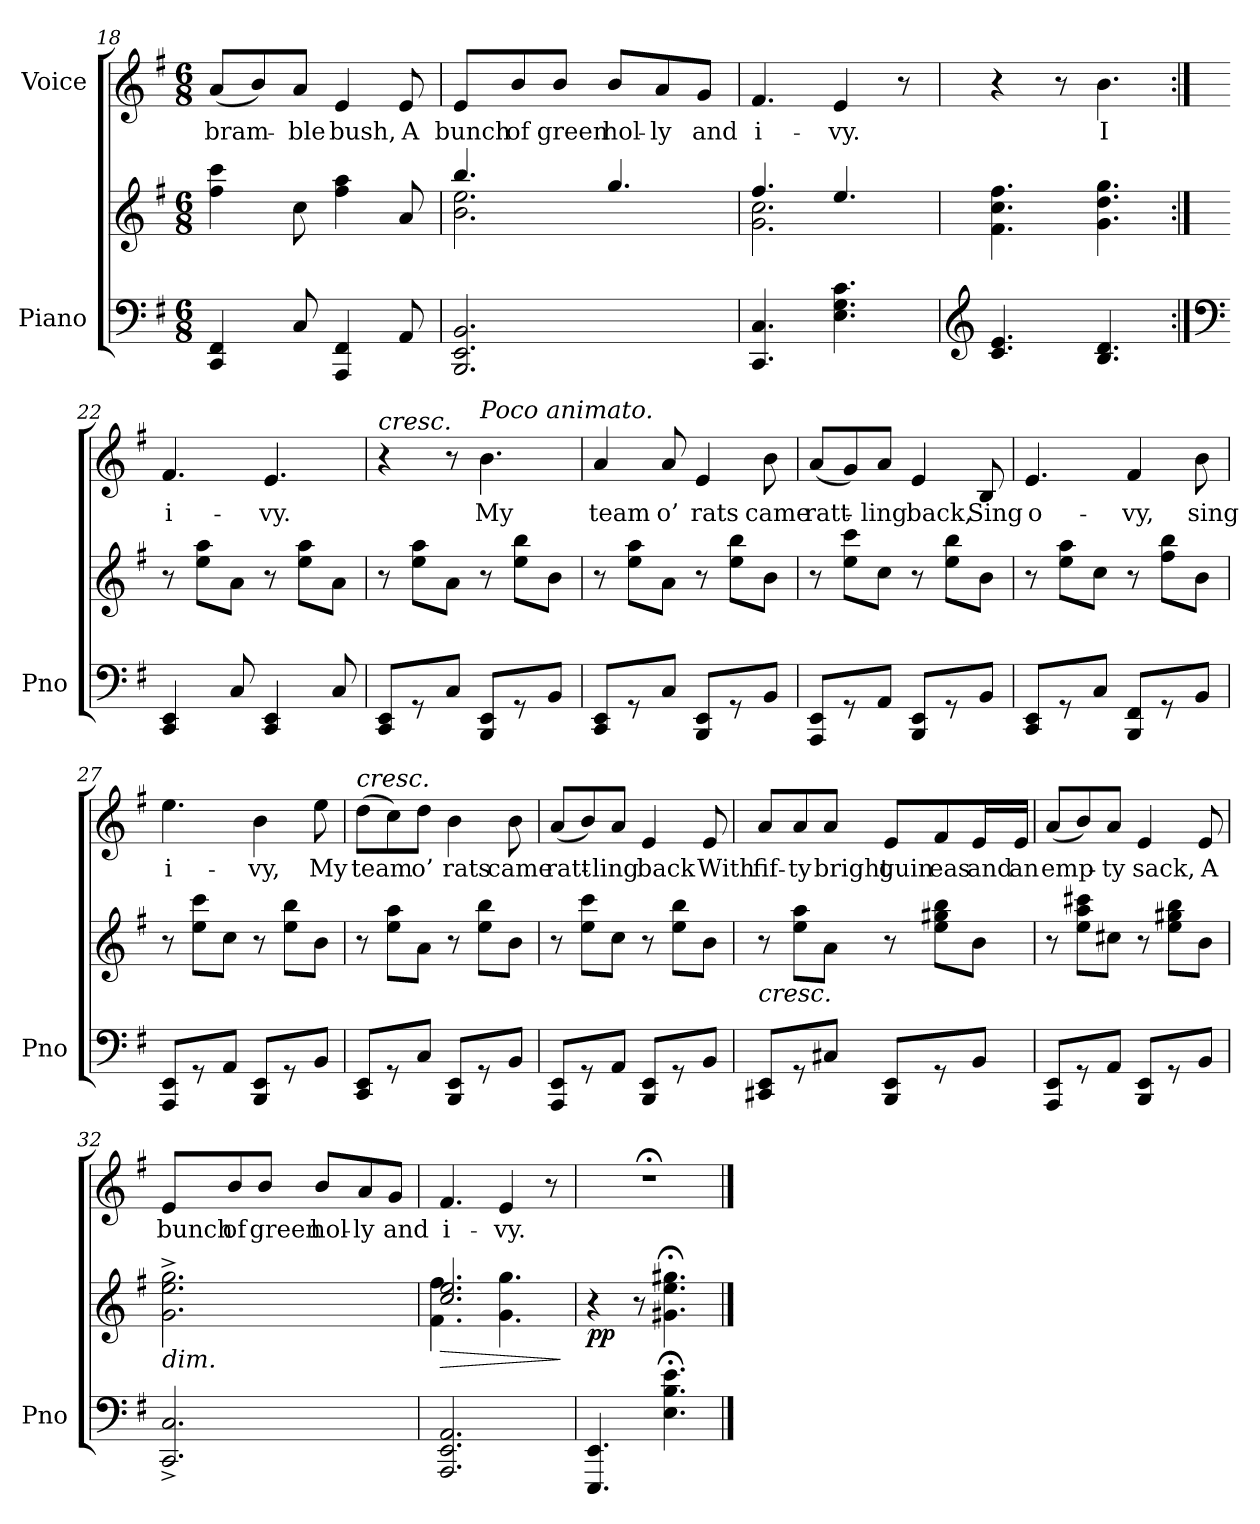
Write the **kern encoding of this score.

**kern	**kern	**dynam	**kern	**text
*part2	*part2	*part2	*part1	*part1
*staff3	*staff2	*staff2/3	*staff1	*staff1
*I"Piano	*	*	*I"Voice	*
*I'Pno	*	*	*	*
*clefF4	*clefG2	*	*clefG2	*
*k[f#]	*k[f#]	*	*k[f#]	*
*M6/8	*M6/8	*	*M6/8	*
=18	=18	=18	=18	=18
!	!	!	!	!LO:LY:b
4CC/ 4FF#/	4ff#\ 4ccc\	.	(<8a/L	bram-
.	.	.	8b/)	.
!	!	!	!	!LO:LY:b
8C/	8cc\	.	8a/J	ble
!	!	!	!	!LO:LY:b
4AAA/ 4FF#/	4ff#\ 4aa\	.	4e/	bush,
!	!	!	!	!LO:LY:b
8AA/	8a/	.	8e/	A
!!LO:LB:g=z
=19	=19	=19	=19	=19
*	*^	*	*	*
!	!	!	!	!	!LO:LY:b
2.BBB/ 2.EE/ 2.BB/	4.bb/	2.b\ 2.ee\	.	8e/L	bunch
!	!	!	!	!	!LO:LY:b
.	.	.	.	8b/	of
!	!	!	!	!	!LO:LY:b
.	.	.	.	8b/J	green
!	!	!	!	!	!LO:LY:b
.	4.gg/	.	.	8b/L	hol-
!	!	!	!	!	!LO:LY:b
.	.	.	.	8a/	ly
!	!	!	!	!	!LO:LY:b
.	.	.	.	8g/J	and
=20	=20	=20	=20	=20	=20
!	!	!	!	!	!LO:LY:b
4.CC/ 4.C/	4.ff#/	2.g\ 2.cc\	.	4.f#/	i-
!	!	!	!	!	!LO:LY:b
4.E\ 4.G\ 4.c\	4.ee/	.	.	4e/	vy.
.	.	.	.	8r	.
*	*v	*v	*	*	*
=21	=21	=21	=21	=21
*clefG2	*	*	*	*
4.c/ 4.e/	4.f#\ 4.cc\ 4.ff#\	.	4r	.
.	.	.	8r	.
!	!	!	!	!LO:LY:b
4.B/ 4.d/	4.g\ 4.dd\ 4.gg\	.	4.b\	I
=22:|!	=22:|!	=22:|!	=22:|!	=22:|!
*clefF4	*	*	*	*
!	!	!	!	!LO:LY:b
4CC/ 4EE/	8r	.	4.f#/	i-
.	8ee\ 8aa\L	.	.	.
8C/	8a\J	.	.	.
!	!	!	!	!LO:LY:b
4CC/ 4EE/	8r	.	4.e/	vy.
.	8ee\ 8aa\L	.	.	.
8C/	8a\J	.	.	.
!!LO:PB:g=z
=23	=23	=23	=23	=23
!	!	!	!LO:TX:a:i:t=cresc.	!
8CC/ 8EE/L	8r	.	4r	.
8r	8ee\ 8aa\L	.	.	.
8C/J	8a\J	.	8r	.
!	!	!	!LO:TX:a:i:t=Poco animato.	!
!	!	!	!	!LO:LY:b
8BBB/ 8EE/L	8r	.	4.b\	My
8r	8ee\ 8bb\L	.	.	.
8BB/J	8b\J	.	.	.
=24	=24	=24	=24	=24
!	!	!	!	!LO:LY:b
8CC/ 8EE/L	8r	.	4a/	team
8r	8ee\ 8aa\L	.	.	.
!	!	!	!	!LO:LY:b
8C/J	8a\J	.	8a/	o’
!	!	!	!	!LO:LY:b
8BBB/ 8EE/L	8r	.	4e/	rats
8r	8ee\ 8bb\L	.	.	.
!	!	!	!	!LO:LY:b
8BB/J	8b\J	.	8b\	came
=25	=25	=25	=25	=25
!	!	!	!	!LO:LY:b
8AAA/ 8EE/L	8r	.	(<8a/L	ratt-
8r	8ee\ 8ccc\L	.	8g/)	.
!	!	!	!	!LO:LY:b
8AA/J	8cc\J	.	8a/J	ling
!	!	!	!	!LO:LY:b
8BBB/ 8EE/L	8r	.	4e/	back,
8r	8ee\ 8bb\L	.	.	.
!	!	!	!	!LO:LY:b
8BB/J	8b\J	.	8B/	Sing
=26	=26	=26	=26	=26
!	!	!	!	!LO:LY:b
8CC/ 8EE/L	8r	.	4.e/	o-
8r	8ee\ 8aa\L	.	.	.
8C/J	8cc\J	.	.	.
!	!	!	!	!LO:LY:b
8BBB/ 8FF#/L	8r	.	4f#/	vy,
8r	8ff#\ 8bb\L	.	.	.
!	!	!	!	!LO:LY:b
8BB/J	8b\J	.	8b\	sing
!!LO:LB:g=z
=27	=27	=27	=27	=27
!	!	!	!	!LO:LY:b
8AAA/ 8EE/L	8r	.	4.ee\	i-
8r	8ee\ 8ccc\L	.	.	.
8AA/J	8cc\J	.	.	.
!	!	!	!	!LO:LY:b
8BBB/ 8EE/L	8r	.	4b\	vy,
8r	8ee\ 8bb\L	.	.	.
!	!	!	!	!LO:LY:b
8BB/J	8b\J	.	8ee\	My
=28	=28	=28	=28	=28
!	!	!	!LO:TX:a:i:t=cresc.	!
!	!	!	!	!LO:LY:b
8CC/ 8EE/L	8r	.	(>8dd\L	team
8r	8ee\ 8aa\L	.	8cc\)	.
!	!	!	!	!LO:LY:b
8C/J	8a\J	.	8dd\J	o’
!	!	!	!	!LO:LY:b
8BBB/ 8EE/L	8r	.	4b\	rats
8r	8ee\ 8bb\L	.	.	.
!	!	!	!	!LO:LY:b
8BB/J	8b\J	.	8b\	came
=29	=29	=29	=29	=29
!	!	!	!	!LO:LY:b
8AAA/ 8EE/L	8r	.	(<8a/L	ratt-
8r	8ee\ 8ccc\L	.	8b/)	.
!	!	!	!	!LO:LY:b
8AA/J	8cc\J	.	8a/J	ling
!	!	!	!	!LO:LY:b
8BBB/ 8EE/L	8r	.	4e/	back
8r	8ee\ 8bb\L	.	.	.
!	!	!	!	!LO:LY:b
8BB/J	8b\J	.	8e/	With
=30	=30	=30	=30	=30
!	!LO:TX:b:i:t=cresc.	!	!	!
!	!	!	!	!LO:LY:b
8CC#X/ 8EE/L	8r	.	8a/L	fif-
!	!	!	!	!LO:LY:b
8r	8ee\ 8aa\L	.	8a/	ty
!	!	!	!	!LO:LY:b
8C#X/J	8a\J	.	8a/J	bright
!	!	!	!	!LO:LY:b
8BBB/ 8EE/L	8r	.	8e/L	guin
!	!	!	!	!LO:LY:b
8r	8ee\ 8gg#X\ 8bb\L	.	8f#/	eas
!	!	!	!	!LO:LY:b
8BB/J	8b\J	.	16e/L	and
!	!	!	!	!LO:LY:b
.	.	.	16e/JJ	an
!!LO:LB:g=z
=31	=31	=31	=31	=31
!	!	!	!	!LO:LY:b
8AAA/ 8EE/L	8r	.	(<8a/L	emp-
8r	8ee\ 8aa\ 8ccc#X\L	.	8b/)	.
!	!	!	!	!LO:LY:b
8AA/J	8cc#X\J	.	8a/J	ty
!	!	!	!	!LO:LY:b
8BBB/ 8EE/L	8r	.	4e/	sack,
8r	8ee\ 8gg#X\ 8bb\L	.	.	.
!	!	!	!	!LO:LY:b
8BB/J	8b\J	.	8e/	A
=32	=32	=32	=32	=32
!	!LO:TX:b:i:t=dim.	!	!	!
!	!	!	!	!LO:LY:b
2.CC/^ 2.C/^	2.g\^ 2.ee\^ 2.gg\^	.	8e/L	bunch
!	!	!	!	!LO:LY:b
.	.	.	8b/	of
!	!	!	!	!LO:LY:b
.	.	.	8b/J	green
!	!	!	!	!LO:LY:b
.	.	.	8b/L	hol-
!	!	!	!	!LO:LY:b
.	.	.	8a/	ly
!	!	!	!	!LO:LY:b
.	.	.	8g/J	and
=33	=33	=33	=33	=33
!	!	!LO:HP:b	!	!LO:LY:b
*	*^	*	*	*
2.AAA/ 2.EE/ 2.AA/	2.cc/ 2.ee/	4.f#\ 4.ff#\	>	4.f#/	i-
!	!	!	!	!	!LO:LY:b
.	.	4.g\ 4.gg\	.	4e/	vy.
.	.	.	.	8r	.
*	*v	*v	*	*	*
.	.	]	.	.
=34	=34	=34	=34	=34
!	!	!LO:DY:b	!	!
4.EEE/ 4.EE/	4r	pp	2.r;<	.
.	8r	.	.	.
4.E\;< 4.B\;< 4.e\;<	4.g#X\;< 4.ee\;< 4.gg#X\;<	.	.	.
==	==	==	==	==
*-	*-	*-	*-	*-
